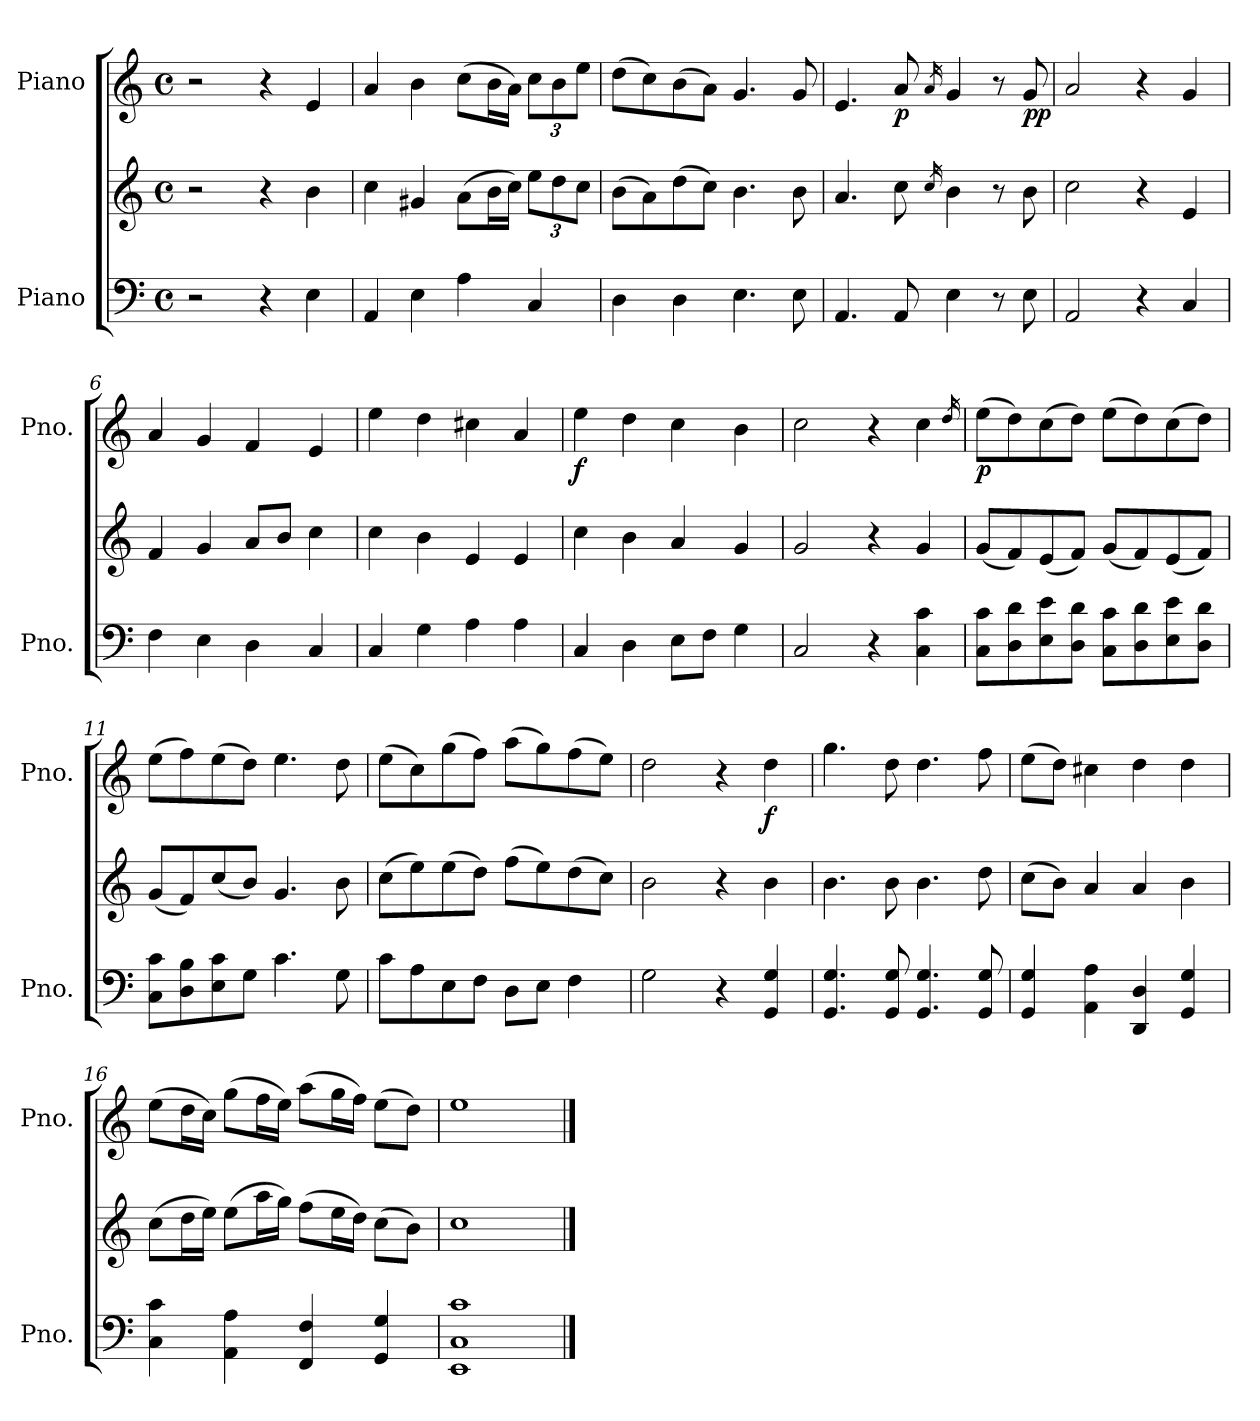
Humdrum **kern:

**kern	**kern	**kern	**dynam
*part2	*part2	*part1	*part1
*staff3	*staff2	*staff1	*staff1
*I"Piano	*	*I"Piano	*
*I'Pno.	*	*I'Pno.	*
*clefF4	*clefG2	*clefG2	*
*k[]	*k[]	*k[]	*
*M4/4	*M4/4	*M4/4	*
*met(c)	*met(c)	*met(c)	*
*MM120	*MM120	*MM120	*
=1	=1	=1	=1
2r	2r	2r	.
4r	4r	4r	.
4E\	4b\	4e/	.
=2	=2	=2	=2
4AA/	4cc\	4a/	.
4E\	4g#X/	4b\	.
4A\	(>8a\L	(>8cc\L	.
.	16b\L	16b\L	.
.	16cc\JJ)	16a\JJ)	.
*	*Xbrackettup	*Xbrackettup	*
4C/	12ee\L	12cc\L	.
.	12dd\	12b\	.
.	12cc\J	12ee\J	.
=3	=3	=3	=3
4D\	(>8b\L	(>8dd\L	.
.	8a\)	8cc\)	.
4D\	(>8dd\	(>8b\	.
.	8cc\J)	8a\J)	.
4.E\	4.b\	4.g/	.
8E\	8b\	8g/	.
!!LO:LB:g=z
=4	=4	=4	=4
4.AA/	4.a/	4.e/	.
!	!	!	!LO:DY:b
8AA/	8cc\	8a/	p
.	16qcc/	16qa/	.
4E\	4b\	4g/	.
8r	8r	8r	.
!	!	!	!LO:DY:b
8E\	8b\	8g/	pp
=5	=5	=5	=5
2AA/	2cc\	2a/	.
4r	4r	4r	.
4C/	4e/	4g/	.
=6	=6	=6	=6
4F\	4f/	4a/	.
4E\	4g/	4g/	.
4D\	8a/L	4f/	.
.	8b/J	.	.
4C/	4cc\	4e/	.
=7	=7	=7	=7
4C/	4cc\	4ee\	.
4G\	4b\	4dd\	.
4A\	4e/	4cc#X\	.
4A\	4e/	4a/	.
=8	=8	=8	=8
!	!	!	!LO:DY:b
4C/	4cc\	4ee\	f
4D\	4b\	4dd\	.
8E\L	4a/	4cc\	.
8F\J	.	.	.
4G\	4g/	4b\	.
=9	=9	=9	=9
2C/	2g/	2cc\	.
4r	4r	4r	.
4C\ 4c\	4g/	4cc\	.
.	.	16qdd/	.
=10	=10	=10	=10
!	!	!	!LO:DY:b
8C\ 8c\L	(<8g/L	(>8ee\L	p
8D\ 8d\	8f/)	8dd\)	.
8E\ 8e\	(<8e/	(>8cc\	.
8D\ 8d\J	8f/J)	8dd\J)	.
8C\ 8c\L	(<8g/L	(>8ee\L	.
8D\ 8d\	8f/)	8dd\)	.
8E\ 8e\	(<8e/	(>8cc\	.
8D\ 8d\J	8f/J)	8dd\J)	.
!!LO:LB:g=z
=11	=11	=11	=11
8C\ 8c\L	(<8g/L	(>8ee\L	.
8D\ 8B\	8f/)	8ff\)	.
8E\ 8c\	(<8cc/	(>8ee\	.
8G\J	8b/J)	8dd\J)	.
4.c\	4.g/	4.ee\	.
8G\	8b\	8dd\	.
=12	=12	=12	=12
8c\L	(>8cc\L	(>8ee\L	.
8A\	8ee\)	8cc\)	.
8E\	(>8ee\	(>8gg\	.
8F\J	8dd\J)	8ff\J)	.
8D\L	(>8ff\L	(>8aa\L	.
8E\J	8ee\)	8gg\)	.
4F\	(>8dd\	(>8ff\	.
.	8cc\J)	8ee\J)	.
=13	=13	=13	=13
2G\	2b\	2dd\	.
4r	4r	4r	.
!	!	!	!LO:DY:b
4GG/ 4G/	4b\	4dd\	f
=14	=14	=14	=14
4.GG/ 4.G/	4.b\	4.gg\	.
8GG/ 8G/	8b\	8dd\	.
4.GG/ 4.G/	4.b\	4.dd\	.
8GG/ 8G/	8dd\	8ff\	.
=15	=15	=15	=15
4GG/ 4G/	(>8cc\L	(>8ee\L	.
.	8b\J)	8dd\J)	.
4AA\ 4A\	4a/	4cc#X\	.
4DD/ 4D/	4a/	4dd\	.
4GG/ 4G/	4b\	4dd\	.
!!LO:LB:g=z
=16	=16	=16	=16
4C\ 4c\	(>8cc\L	(>8ee\L	.
.	16dd\L	16dd\L	.
.	16ee\JJ)	16cc\JJ)	.
4AA\ 4A\	(>8ee\L	(>8gg\L	.
.	16aa\L	16ff\L	.
.	16gg\JJ)	16ee\JJ)	.
4FF/ 4F/	(>8ff\L	(>8aa\L	.
.	16ee\L	16gg\L	.
.	16dd\JJ)	16ff\JJ)	.
4GG/ 4G/	(>8cc\L	(>8ee\L	.
.	8b\J)	8dd\J)	.
=17	=17	=17	=17
1EE 1C 1c	1cc	1ee	.
==	==	==	==
*-	*-	*-	*-
